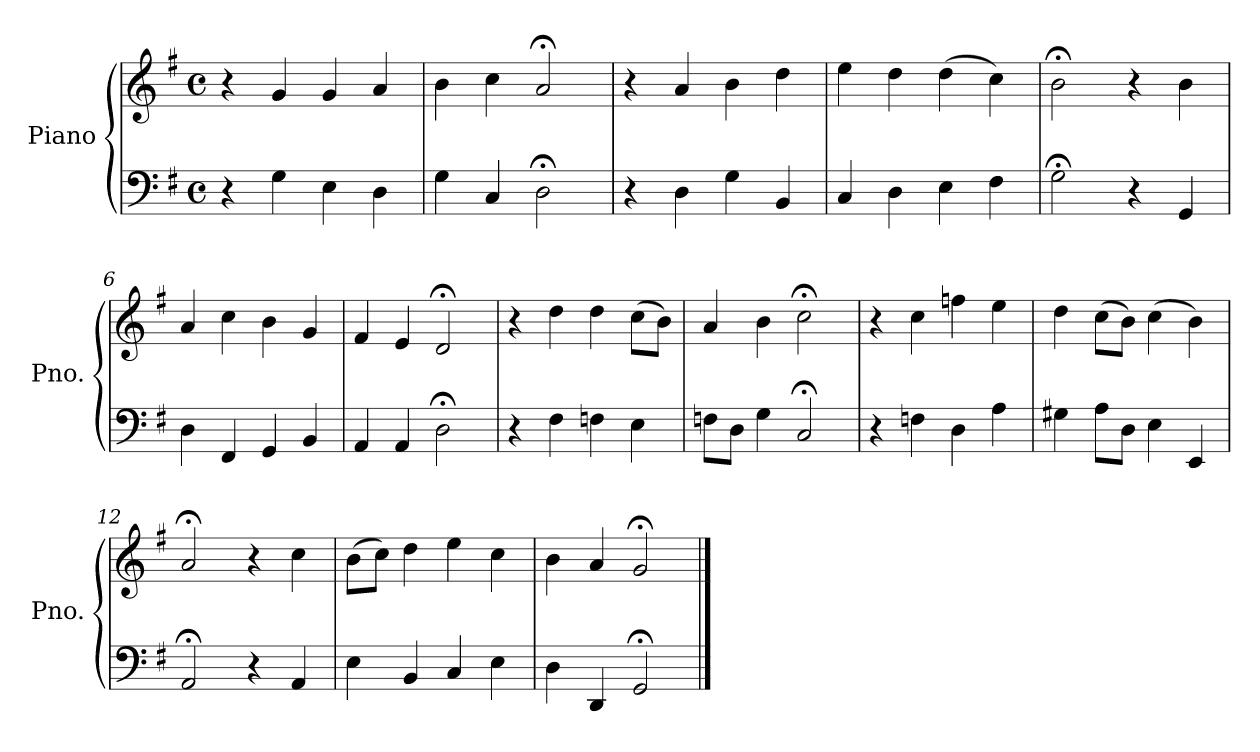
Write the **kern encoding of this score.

**kern	**kern
*part1	*part1
*staff2	*staff1
*I"Piano	*
*I'Pno.	*
*clefF4	*clefG2
*k[f#]	*k[f#]
*M4/4	*M4/4
*met(c)	*met(c)
=1	=1
4r	4r
4G\	4g/
4E\	4g/
4D\	4a/
=2	=2
4G\	4b\
4C/	4cc\
2D;<\	2a;</
=3	=3
4r	4r
4D\	4a/
4G\	4b\
4BB/	4dd\
=4	=4
4C/	4ee\
4D\	4dd\
4E\	(4dd\
4F#\	4cc\)
=5	=5
2G;<\	2b;<\
4r	4r
4GG/	4b\
=6	=6
4D\	4a/
4FF#/	4cc\
4GG/	4b\
4BB/	4g/
=7	=7
4AA/	4f#/
4AA/	4e/
2D;<\	2d;</
!!LO:LB:g=z
=8	=8
4r	4r
4F#\	4dd\
4Fn\	4dd\
4E\	(8cc\L
.	8b\J)
=9	=9
8Fn\L	4a/
8D\J	.
4G\	4b\
2C;</	2cc;<\
=10	=10
4r	4r
4Fn\	4cc\
4D\	4ffn\
4A\	4ee\
=11	=11
4G#X\	4dd\
8A\L	(8cc\L
8D\J	8b\J)
4E\	(4cc\
4EE/	4b\)
=12	=12
2AA;</	2a;</
4r	4r
4AA/	4cc\
=13	=13
4E\	(8b\L
.	8cc\J)
4BB/	4dd\
4C/	4ee\
4E\	4cc\
=14	=14
4D\	4b\
4DD/	4a/
2GG;</	2g;</
==	==
*-	*-
